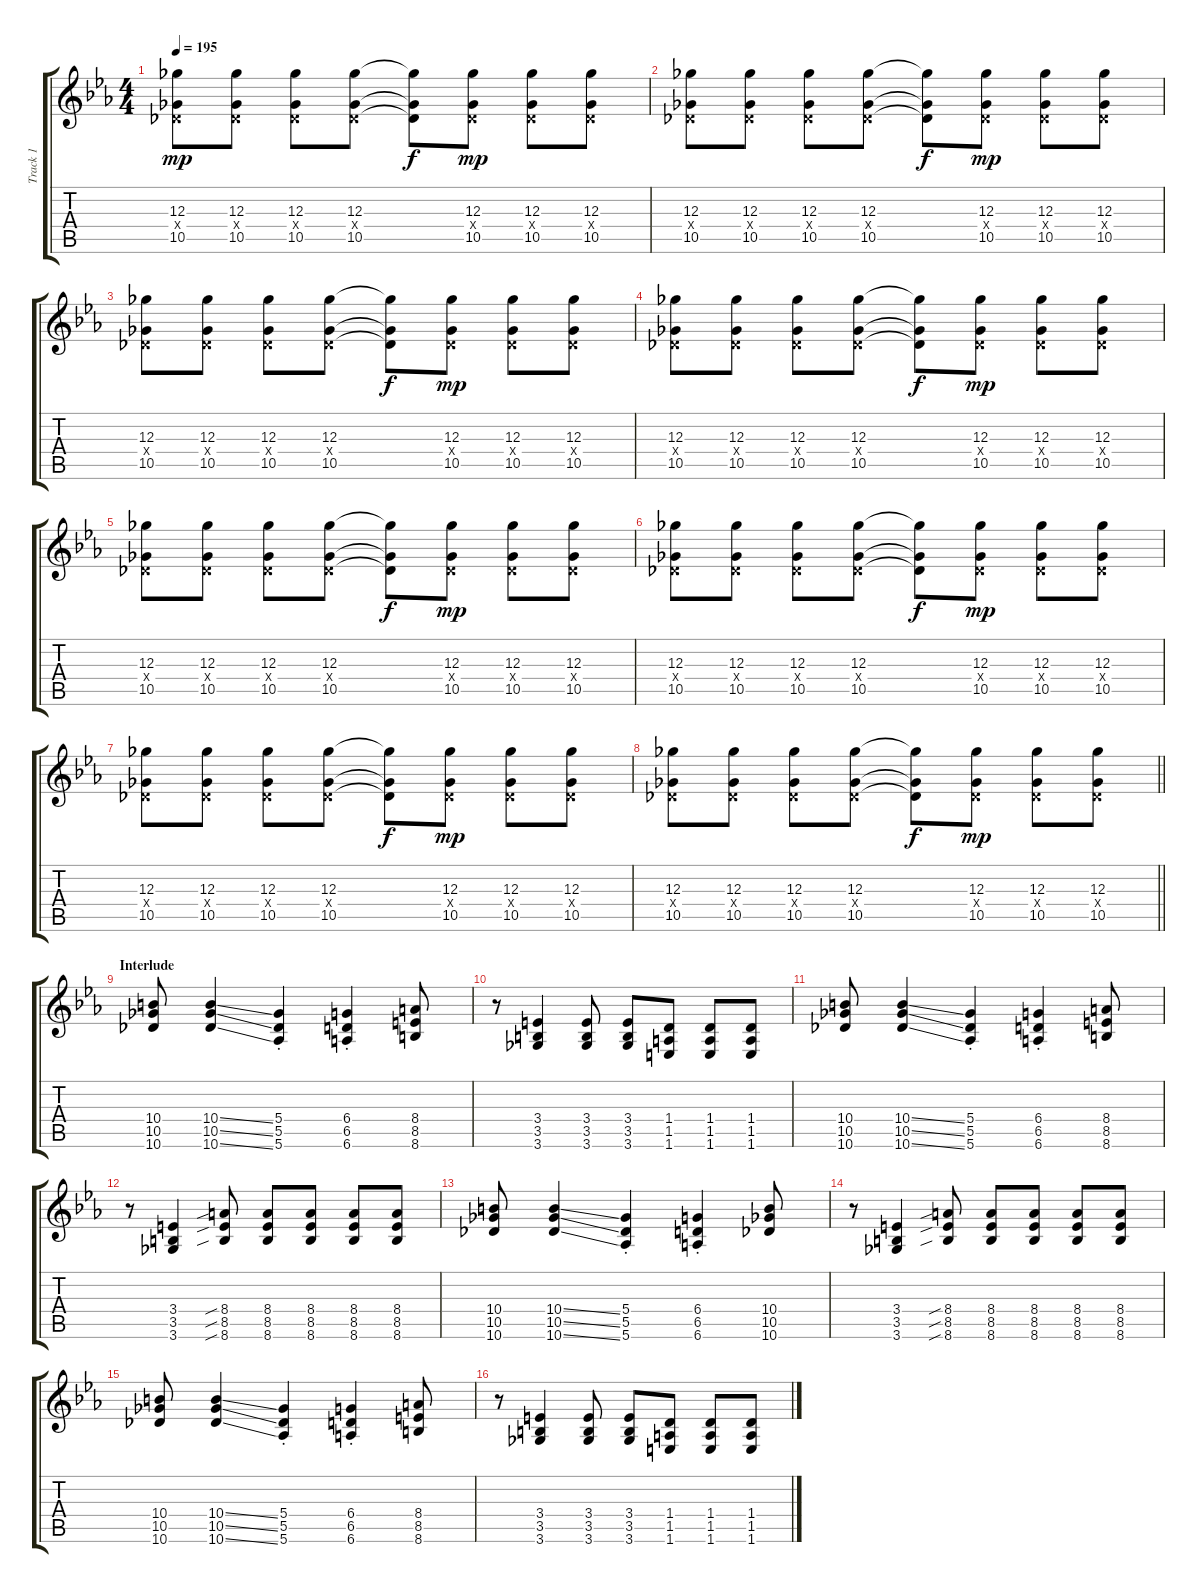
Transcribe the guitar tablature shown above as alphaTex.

\track ("Track 1" "Track 1") {instrument distortionguitar}
\staff {score tabs}
\tuning (Eb4 Bb3 Gb3 Db3 Ab2 Eb2) {hide}
\ts (4 4)
\tempo 195
\clef g2
\ks eb
(12.3 0.4{x} 10.5).8{dy mp} (12.3 0.4{x} 10.5).8 (12.3 0.4{x} 10.5).8 (12.3 0.4{x} 10.5).8 (12.3{t} 0.4{t} 10.5{t}).8{dy f} (12.3 0.4{x} 10.5).8{dy mp} (12.3 0.4{x} 10.5).8 (12.3 0.4{x} 10.5).8 |
(12.3 0.4{x} 10.5).8 (12.3 0.4{x} 10.5).8 (12.3 0.4{x} 10.5).8 (12.3 0.4{x} 10.5).8 (12.3{t} 0.4{t} 10.5{t}).8{dy f} (12.3 0.4{x} 10.5).8{dy mp} (12.3 0.4{x} 10.5).8 (12.3 0.4{x} 10.5).8 |
(12.3 0.4{x} 10.5).8 (12.3 0.4{x} 10.5).8 (12.3 0.4{x} 10.5).8 (12.3 0.4{x} 10.5).8 (12.3{t} 0.4{t} 10.5{t}).8{dy f} (12.3 0.4{x} 10.5).8{dy mp} (12.3 0.4{x} 10.5).8 (12.3 0.4{x} 10.5).8 |
(12.3 0.4{x} 10.5).8 (12.3 0.4{x} 10.5).8 (12.3 0.4{x} 10.5).8 (12.3 0.4{x} 10.5).8 (12.3{t} 0.4{t} 10.5{t}).8{dy f} (12.3 0.4{x} 10.5).8{dy mp} (12.3 0.4{x} 10.5).8 (12.3 0.4{x} 10.5).8 |
(12.3 0.4{x} 10.5).8 (12.3 0.4{x} 10.5).8 (12.3 0.4{x} 10.5).8 (12.3 0.4{x} 10.5).8 (12.3{t} 0.4{t} 10.5{t}).8{dy f} (12.3 0.4{x} 10.5).8{dy mp} (12.3 0.4{x} 10.5).8 (12.3 0.4{x} 10.5).8 |
(12.3 0.4{x} 10.5).8 (12.3 0.4{x} 10.5).8 (12.3 0.4{x} 10.5).8 (12.3 0.4{x} 10.5).8 (12.3{t} 0.4{t} 10.5{t}).8{dy f} (12.3 0.4{x} 10.5).8{dy mp} (12.3 0.4{x} 10.5).8 (12.3 0.4{x} 10.5).8 |
(12.3 0.4{x} 10.5).8 (12.3 0.4{x} 10.5).8 (12.3 0.4{x} 10.5).8 (12.3 0.4{x} 10.5).8 (12.3{t} 0.4{t} 10.5{t}).8{dy f} (12.3 0.4{x} 10.5).8{dy mp} (12.3 0.4{x} 10.5).8 (12.3 0.4{x} 10.5).8 |
\barLineRight lightlight
(12.3 0.4{x} 10.5).8 (12.3 0.4{x} 10.5).8 (12.3 0.4{x} 10.5).8 (12.3 0.4{x} 10.5).8 (12.3{t} 0.4{t} 10.5{t}).8{dy f} (12.3 0.4{x} 10.5).8{dy mp} (12.3 0.4{x} 10.5).8 (12.3 0.4{x} 10.5).8 |
\section ("" "Interlude")
(10.4 10.5 10.6).8 (10.4{ss} 10.5{ss} 10.6{ss}).4 (5.4 5.5 5.6{st}).4 (6.4 6.5 6.6{st}).4 (8.4 8.5 8.6).8 |
r.8 (3.4 3.5 3.6).4 (3.4 3.5 3.6).8 (3.4 3.5 3.6).8 (1.4 1.5 1.6).8 (1.4 1.5 1.6).8 (1.4 1.5 1.6).8 |
(10.4 10.5 10.6).8 (10.4{ss} 10.5{ss} 10.6{ss}).4 (5.4 5.5 5.6{st}).4 (6.4 6.5 6.6{st}).4 (8.4 8.5 8.6).8 |
r.8 (3.4 3.5 3.6).4 (8.4{sib} 8.5{sib} 8.6{sib}).8 (8.4 8.5 8.6).8 (8.4 8.5 8.6).8 (8.4 8.5 8.6).8 (8.4 8.5 8.6).8 |
(10.4 10.5 10.6).8 (10.4{ss} 10.5{ss} 10.6{ss}).4 (5.4 5.5 5.6{st}).4 (6.4 6.5 6.6{st}).4 (10.4 10.5 10.6).8 |
r.8 (3.4 3.5 3.6).4 (8.4{sib} 8.5{sib} 8.6{sib}).8 (8.4 8.5 8.6).8 (8.4 8.5 8.6).8 (8.4 8.5 8.6).8 (8.4 8.5 8.6).8 |
(10.4 10.5 10.6).8 (10.4{ss} 10.5{ss} 10.6{ss}).4 (5.4 5.5 5.6{st}).4 (6.4 6.5 6.6{st}).4 (8.4 8.5 8.6).8 |
r.8 (3.4 3.5 3.6).4 (3.4 3.5 3.6).8 (3.4 3.5 3.6).8 (1.4 1.5 1.6).8 (1.4 1.5 1.6).8 (1.4 1.5 1.6).8
